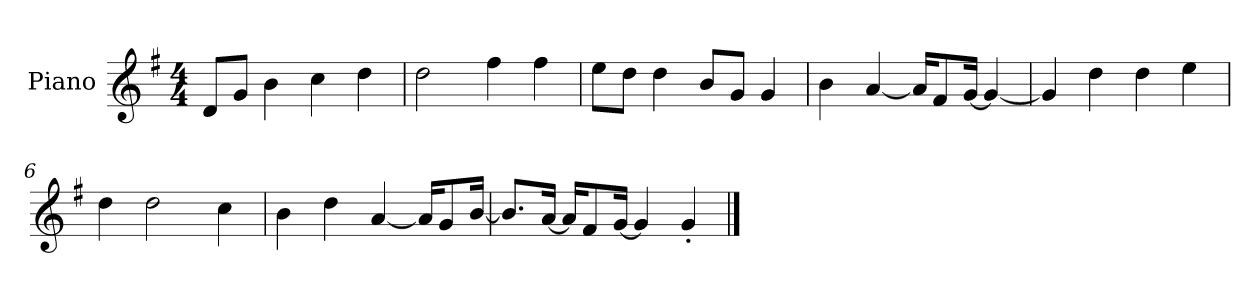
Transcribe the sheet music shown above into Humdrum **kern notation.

**kern
*part1
*staff1
*I"Piano
*I'P-no
*clefG2
*k[f#]
*M4/4
*MM90
=1
8d/L
8g/J
4b\
4cc\
4dd\
=2
2dd\
4ff#\
4ff#\
=3
8ee\L
8dd\J
4dd\
8b/L
8g/J
4g/
=4
4b\
[4a/
16a/KL]
8f#/
[16g/Jk
4g/_
=5
4g/]
4dd\
4dd\
4ee\
=6
4dd\
2dd\
4cc\
=7
4b\
4dd\
[4a/
16a/KL]
8g/
[16b/Jk
!!LO:LB:g=z
=8
8.b/L]
[16a/Jk
16a/KL]
8f#/
[16g/Jk
4g/]
4g'/
==
*-
